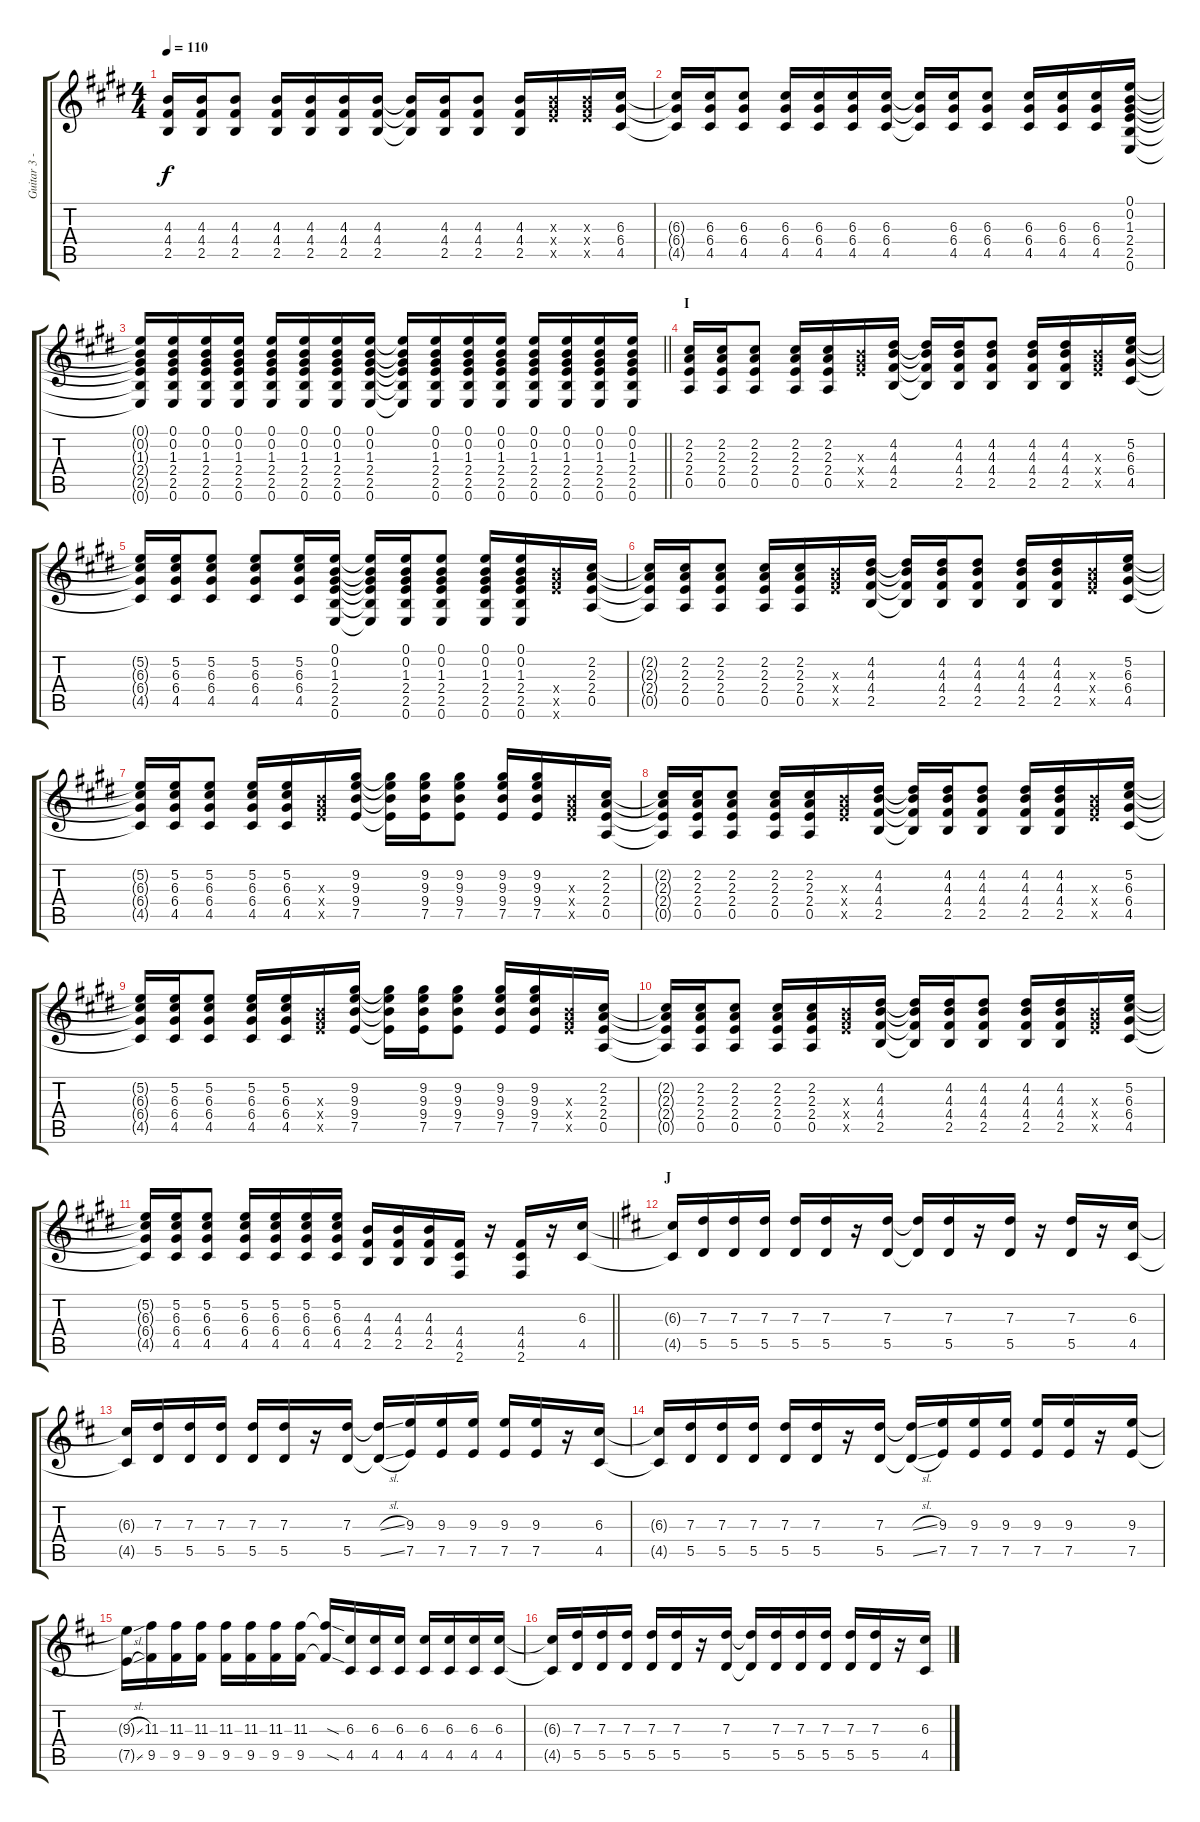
\track ("Guitar 3 - Uruha" "Guitar 3 -") {instrument distortionguitar}
\staff {score tabs}
\tuning (E4 B3 G3 D3 A2 E2) {hide}
\ts (4 4)
\tempo 110
\clef g2
\ks e
(4.3{t} 4.4{t} 2.5{t}).16{dy f} (4.3 4.4 2.5).16 (4.3 4.4 2.5).8 (4.3 4.4 2.5).16 (4.3 4.4 2.5).16 (4.3 4.4 2.5).16 (4.3 4.4 2.5).16 (4.3{t} 4.4{t} 2.5{t}).16 (4.3 4.4 2.5).16 (4.3 4.4 2.5).8 (4.3 4.4 2.5).16 (4.3{x} 6.4{x} 7.5{x}).16 (4.3{x} 6.4{x} 7.5{x}).16 (6.3 6.4 4.5).16 |
(6.3{t} 6.4{t} 4.5{t}).16 (6.3 6.4 4.5).16 (6.3 6.4 4.5).8 (6.3 6.4 4.5).16 (6.3 6.4 4.5).16 (6.3 6.4 4.5).16 (6.3 6.4 4.5).16 (6.3{t} 6.4{t} 4.5{t}).16 (6.3 6.4 4.5).16 (6.3 6.4 4.5).8 (6.3 6.4 4.5).16 (6.3 6.4 4.5).16 (6.3 6.4 4.5).16 (0.1 0.2 1.3 2.4 2.5 0.6).16 |
\barLineRight lightlight
(0.1{t} 0.2{t} 1.3{t} 2.4{t} 2.5{t} 0.6{t}).16 (0.1 0.2 1.3 2.4 2.5 0.6).16 (0.1 0.2 1.3 2.4 2.5 0.6).16 (0.1 0.2 1.3 2.4 2.5 0.6).16 (0.1 0.2 1.3 2.4 2.5 0.6).16 (0.1 0.2 1.3 2.4 2.5 0.6).16 (0.1 0.2 1.3 2.4 2.5 0.6).16 (0.1 0.2 1.3 2.4 2.5 0.6).16 (0.1{t} 0.2{t} 1.3{t} 2.4{t} 2.5{t} 0.6{t}).16 (0.1 0.2 1.3 2.4 2.5 0.6).16 (0.1 0.2 1.3 2.4 2.5 0.6).16 (0.1 0.2 1.3 2.4 2.5 0.6).16 (0.1 0.2 1.3 2.4 2.5 0.6).16 (0.1 0.2 1.3 2.4 2.5 0.6).16 (0.1 0.2 1.3 2.4 2.5 0.6).16 (0.1 0.2 1.3 2.4 2.5 0.6).16 |
\section ("" "I")
(2.2 2.3 2.4 0.5).16 (2.2 2.3 2.4 0.5).16 (2.2 2.3 2.4 0.5).8 (2.2 2.3 2.4 0.5).16 (2.2 2.3 2.4 0.5).16 (4.3{x} 6.4{x} 7.5{x}).16 (4.2 4.3 4.4 2.5).16 (4.2{t} 4.3{t} 4.4{t} 2.5{t}).16 (4.2 4.3 4.4 2.5).16 (4.2 4.3 4.4 2.5).8 (4.2 4.3 4.4 2.5).16 (4.2 4.3 4.4 2.5).16 (4.3{x} 6.4{x} 7.5{x}).16 (5.2 6.3 6.4 4.5).16 |
(5.2{t} 6.3{t} 6.4{t} 4.5{t}).16 (5.2 6.3 6.4 4.5).16 (5.2 6.3 6.4 4.5).8 (5.2 6.3 6.4 4.5).8 (5.2 6.3 6.4 4.5).16 (0.1 0.2 1.3 2.4 2.5 0.6).16 (0.1{t} 0.2{t} 1.3{t} 2.4{t} 2.5{t} 0.6{t}).16 (0.1 0.2 1.3 2.4 2.5 0.6).16 (0.1 0.2 1.3 2.4 2.5 0.6).8 (0.1 0.2 1.3 2.4 2.5 0.6).16 (0.1 0.2 1.3 2.4 2.5 0.6).16 (9.4{x} 11.5{x} 12.6{x}).16 (2.2 2.3 2.4 0.5).16 |
(2.2{t} 2.3{t} 2.4{t} 0.5{t}).16 (2.2 2.3 2.4 0.5).16 (2.2 2.3 2.4 0.5).8 (2.2 2.3 2.4 0.5).16 (2.2 2.3 2.4 0.5).16 (4.3{x} 6.4{x} 7.5{x}).16 (4.2 4.3 4.4 2.5).16 (4.2{t} 4.3{t} 4.4{t} 2.5{t}).16 (4.2 4.3 4.4 2.5).16 (4.2 4.3 4.4 2.5).8 (4.2 4.3 4.4 2.5).16 (4.2 4.3 4.4 2.5).16 (4.3{x} 6.4{x} 7.5{x}).16 (5.2 6.3 6.4 4.5).16 |
(5.2{t} 6.3{t} 6.4{t} 4.5{t}).16 (5.2 6.3 6.4 4.5).16 (5.2 6.3 6.4 4.5).8 (5.2 6.3 6.4 4.5).16 (5.2 6.3 6.4 4.5).16 (4.3{x} 6.4{x} 7.5{x}).16 (9.2 9.3 9.4 7.5).16 (9.2{t} 9.3{t} 9.4{t} 7.5{t}).16 (9.2 9.3 9.4 7.5).16 (9.2 9.3 9.4 7.5).8 (9.2 9.3 9.4 7.5).16 (9.2 9.3 9.4 7.5).16 (4.3{x} 6.4{x} 7.5{x}).16 (2.2 2.3 2.4 0.5).16 |
(2.2{t} 2.3{t} 2.4{t} 0.5{t}).16 (2.2 2.3 2.4 0.5).16 (2.2 2.3 2.4 0.5).8 (2.2 2.3 2.4 0.5).16 (2.2 2.3 2.4 0.5).16 (4.3{x} 6.4{x} 7.5{x}).16 (4.2 4.3 4.4 2.5).16 (4.2{t} 4.3{t} 4.4{t} 2.5{t}).16 (4.2 4.3 4.4 2.5).16 (4.2 4.3 4.4 2.5).8 (4.2 4.3 4.4 2.5).16 (4.2 4.3 4.4 2.5).16 (4.3{x} 6.4{x} 7.5{x}).16 (5.2 6.3 6.4 4.5).16 |
(5.2{t} 6.3{t} 6.4{t} 4.5{t}).16 (5.2 6.3 6.4 4.5).16 (5.2 6.3 6.4 4.5).8 (5.2 6.3 6.4 4.5).16 (5.2 6.3 6.4 4.5).16 (4.3{x} 6.4{x} 7.5{x}).16 (9.2 9.3 9.4 7.5).16 (9.2{t} 9.3{t} 9.4{t} 7.5{t}).16 (9.2 9.3 9.4 7.5).16 (9.2 9.3 9.4 7.5).8 (9.2 9.3 9.4 7.5).16 (9.2 9.3 9.4 7.5).16 (4.3{x} 6.4{x} 7.5{x}).16 (2.2 2.3 2.4 0.5).16 |
(2.2{t} 2.3{t} 2.4{t} 0.5{t}).16 (2.2 2.3 2.4 0.5).16 (2.2 2.3 2.4 0.5).8 (2.2 2.3 2.4 0.5).16 (2.2 2.3 2.4 0.5).16 (4.3{x} 6.4{x} 7.5{x}).16 (4.2 4.3 4.4 2.5).16 (4.2{t} 4.3{t} 4.4{t} 2.5{t}).16 (4.2 4.3 4.4 2.5).16 (4.2 4.3 4.4 2.5).8 (4.2 4.3 4.4 2.5).16 (4.2 4.3 4.4 2.5).16 (4.3{x} 6.4{x} 7.5{x}).16 (5.2 6.3 6.4 4.5).16 |
\barLineRight lightlight
(5.2{t} 6.3{t} 6.4{t} 4.5{t}).16 (5.2 6.3 6.4 4.5).16 (5.2 6.3 6.4 4.5).8 (5.2 6.3 6.4 4.5).16 (5.2 6.3 6.4 4.5).16 (5.2 6.3 6.4 4.5).16 (5.2 6.3 6.4 4.5).16 (4.3 4.4 2.5).16 (4.3 4.4 2.5).16 (4.3 4.4 2.5).16 (4.4 4.5 2.6).16 r.16 (4.4 4.5 2.6).16 r.16 (6.3 4.5).16 |
\section ("" "J")
\ks d
(6.3{t} 4.5{t}).16 (7.3 5.5).16 (7.3 5.5).16 (7.3 5.5).16 (7.3 5.5).16 (7.3 5.5).16 r.16 (7.3 5.5).16 (7.3{t} 5.5{t}).16 (7.3 5.5).16 r.16 (7.3 5.5).16 r.16 (7.3 5.5).16 r.16 (6.3 4.5).16 |
(6.3{t} 4.5{t}).16 (7.3 5.5).16 (7.3 5.5).16 (7.3 5.5).16 (7.3 5.5).16 (7.3 5.5).16 r.16 (7.3 5.5).16 (7.3{sl t} 5.5{sl t}).16 (9.3 7.5).16 (9.3 7.5).16 (9.3 7.5).16 (9.3 7.5).16 (9.3 7.5).16 r.16 (6.3 4.5).16 |
(6.3{t} 4.5{t}).16 (7.3 5.5).16 (7.3 5.5).16 (7.3 5.5).16 (7.3 5.5).16 (7.3 5.5).16 r.16 (7.3 5.5).16 (7.3{sl t} 5.5{sl t}).16 (9.3 7.5).16 (9.3 7.5).16 (9.3 7.5).16 (9.3 7.5).16 (9.3 7.5).16 r.16 (9.3 7.5).16 |
(9.3{sl t} 7.5{sl t}).16 (11.3 9.5).16 (11.3 9.5).16 (11.3 9.5).16 (11.3 9.5).16 (11.3 9.5).16 (11.3 9.5).16 (11.3 9.5).16 (11.3{sod t} 9.5{sod t}).16 (6.3 4.5).16 (6.3 4.5).16 (6.3 4.5).16 (6.3 4.5).16 (6.3 4.5).16 (6.3 4.5).16 (6.3 4.5).16 |
(6.3{t} 4.5{t}).16 (7.3 5.5).16 (7.3 5.5).16 (7.3 5.5).16 (7.3 5.5).16 (7.3 5.5).16 r.16 (7.3 5.5).16 (7.3{t} 5.5{t}).16 (7.3 5.5).16 (7.3 5.5).16 (7.3 5.5).16 (7.3 5.5).16 (7.3 5.5).16 r.16 (6.3 4.5).16
